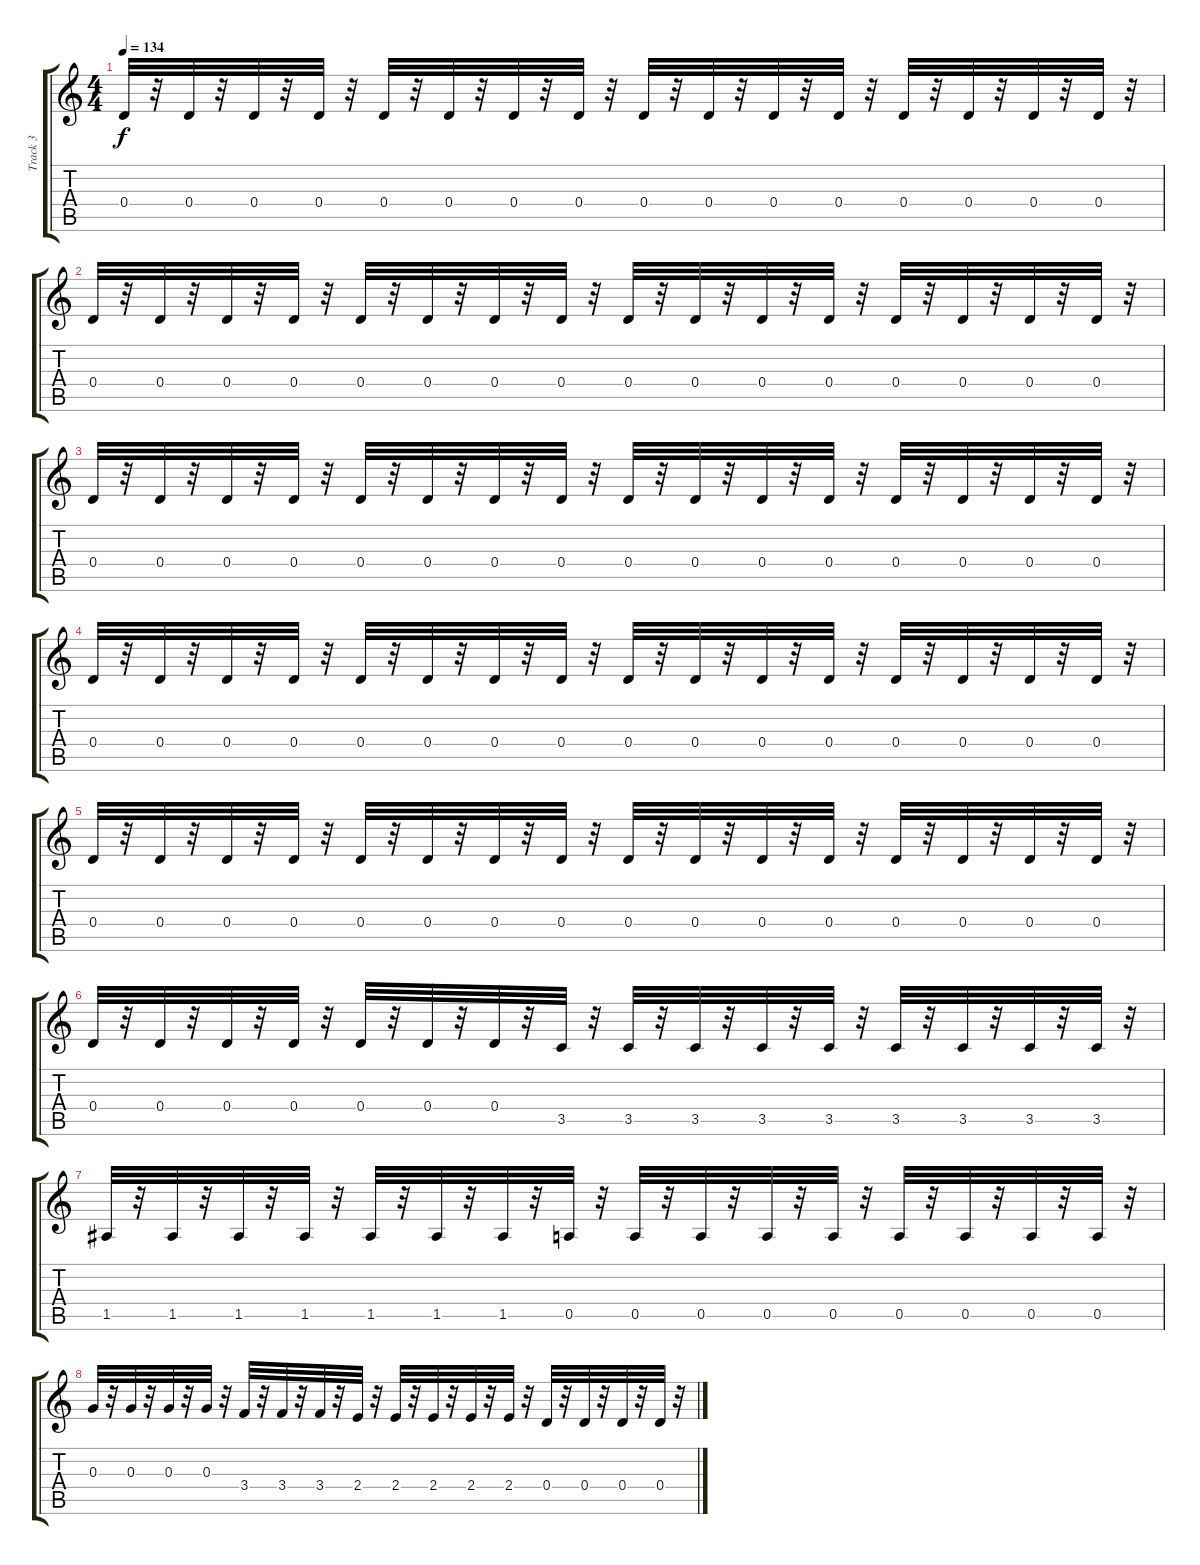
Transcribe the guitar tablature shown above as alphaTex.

\track ("Track 3" "Track 3") {instrument distortionguitar}
\staff {score tabs}
\tuning (E4 B3 G3 D3 A2 E2) {hide}
\ts (4 4)
\tempo 134
\clef g2
\ks c
0.4.32{dy f} r.32 0.4.32 r.32 0.4.32 r.32 0.4.32 r.32 0.4.32 r.32 0.4.32 r.32 0.4.32 r.32 0.4.32 r.32 0.4.32 r.32 0.4.32 r.32 0.4.32 r.32 0.4.32 r.32 0.4.32 r.32 0.4.32 r.32 0.4.32 r.32 0.4.32 r.32 |
0.4.32 r.32 0.4.32 r.32 0.4.32 r.32 0.4.32 r.32 0.4.32 r.32 0.4.32 r.32 0.4.32 r.32 0.4.32 r.32 0.4.32 r.32 0.4.32 r.32 0.4.32 r.32 0.4.32 r.32 0.4.32 r.32 0.4.32 r.32 0.4.32 r.32 0.4.32 r.32 |
0.4.32 r.32 0.4.32 r.32 0.4.32 r.32 0.4.32 r.32 0.4.32 r.32 0.4.32 r.32 0.4.32 r.32 0.4.32 r.32 0.4.32 r.32 0.4.32 r.32 0.4.32 r.32 0.4.32 r.32 0.4.32 r.32 0.4.32 r.32 0.4.32 r.32 0.4.32 r.32 |
0.4.32 r.32 0.4.32 r.32 0.4.32 r.32 0.4.32 r.32 0.4.32 r.32 0.4.32 r.32 0.4.32 r.32 0.4.32 r.32 0.4.32 r.32 0.4.32 r.32 0.4.32 r.32 0.4.32 r.32 0.4.32 r.32 0.4.32 r.32 0.4.32 r.32 0.4.32 r.32 |
0.4.32 r.32 0.4.32 r.32 0.4.32 r.32 0.4.32 r.32 0.4.32 r.32 0.4.32 r.32 0.4.32 r.32 0.4.32 r.32 0.4.32 r.32 0.4.32 r.32 0.4.32 r.32 0.4.32 r.32 0.4.32 r.32 0.4.32 r.32 0.4.32 r.32 0.4.32 r.32 |
0.4.32 r.32 0.4.32 r.32 0.4.32 r.32 0.4.32 r.32 0.4.32 r.32 0.4.32 r.32 0.4.32 r.32 3.5.32 r.32 3.5.32 r.32 3.5.32 r.32 3.5.32 r.32 3.5.32 r.32 3.5.32 r.32 3.5.32 r.32 3.5.32 r.32 3.5.32 r.32 |
1.5.32 r.32 1.5.32 r.32 1.5.32 r.32 1.5.32 r.32 1.5.32 r.32 1.5.32 r.32 1.5.32 r.32 0.5.32 r.32 0.5.32 r.32 0.5.32 r.32 0.5.32 r.32 0.5.32 r.32 0.5.32 r.32 0.5.32 r.32 0.5.32 r.32 0.5.32 r.32 |
0.3.32 r.32 0.3.32 r.32 0.3.32 r.32 0.3.32 r.32 3.4.32 r.32 3.4.32 r.32 3.4.32 r.32 2.4.32 r.32 2.4.32 r.32 2.4.32 r.32 2.4.32 r.32 2.4.32 r.32 0.4.32 r.32 0.4.32 r.32 0.4.32 r.32 0.4.32 r.32
